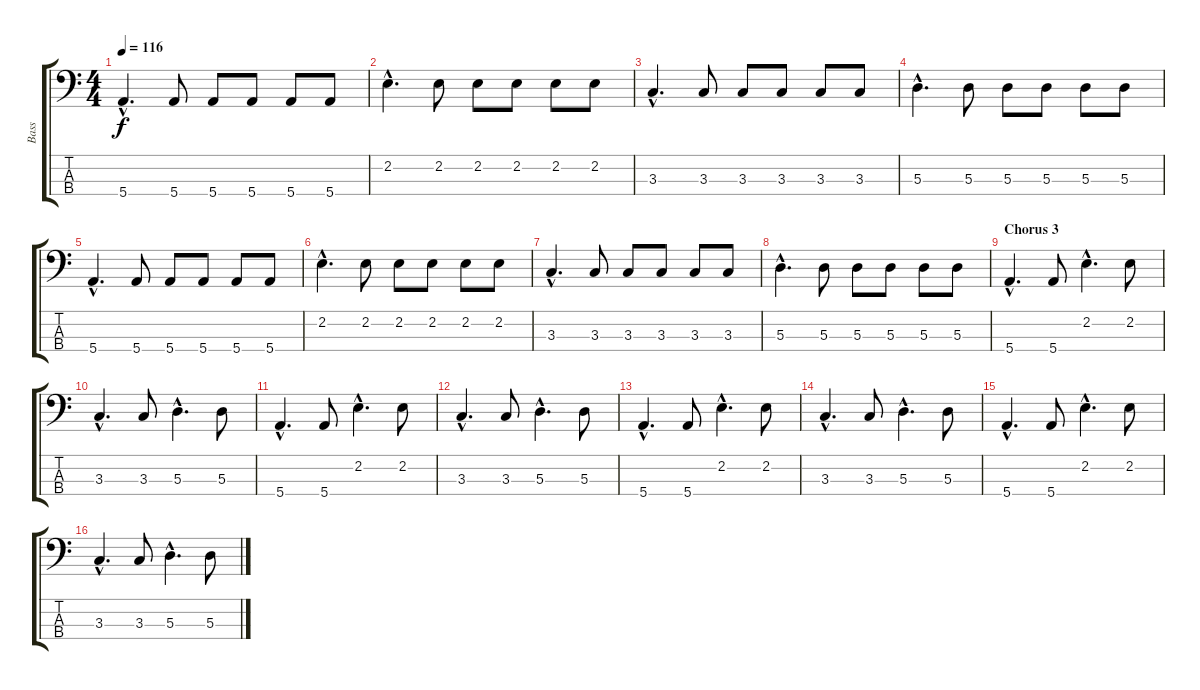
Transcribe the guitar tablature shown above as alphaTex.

\track ("Bass" "Bass") {instrument electricbassfinger}
\staff {score tabs}
\tuning (G2 D2 A1 E1) {hide}
\ts (4 4)
\tempo 116
\clef f4
\ks c
5.4{hac}.4{d dy f} 5.4.8 5.4.8 5.4.8 5.4.8 5.4.8 |
2.2{hac}.4{d} 2.2.8 2.2.8 2.2.8 2.2.8 2.2.8 |
3.3{hac}.4{d} 3.3.8 3.3.8 3.3.8 3.3.8 3.3.8 |
5.3{hac}.4{d} 5.3.8 5.3.8 5.3.8 5.3.8 5.3.8 |
5.4{hac}.4{d} 5.4.8 5.4.8 5.4.8 5.4.8 5.4.8 |
2.2{hac}.4{d} 2.2.8 2.2.8 2.2.8 2.2.8 2.2.8 |
3.3{hac}.4{d} 3.3.8 3.3.8 3.3.8 3.3.8 3.3.8 |
5.3{hac}.4{d} 5.3.8 5.3.8 5.3.8 5.3.8 5.3.8 |
\section ("" "Chorus 3")
5.4{hac}.4{d} 5.4.8 2.2{hac}.4{d} 2.2.8 |
3.3{hac}.4{d} 3.3.8 5.3{hac}.4{d} 5.3.8 |
5.4{hac}.4{d} 5.4.8 2.2{hac}.4{d} 2.2.8 |
3.3{hac}.4{d} 3.3.8 5.3{hac}.4{d} 5.3.8 |
5.4{hac}.4{d} 5.4.8 2.2{hac}.4{d} 2.2.8 |
3.3{hac}.4{d} 3.3.8 5.3{hac}.4{d} 5.3.8 |
5.4{hac}.4{d} 5.4.8 2.2{hac}.4{d} 2.2.8 |
3.3{hac}.4{d} 3.3.8 5.3{hac}.4{d} 5.3.8
